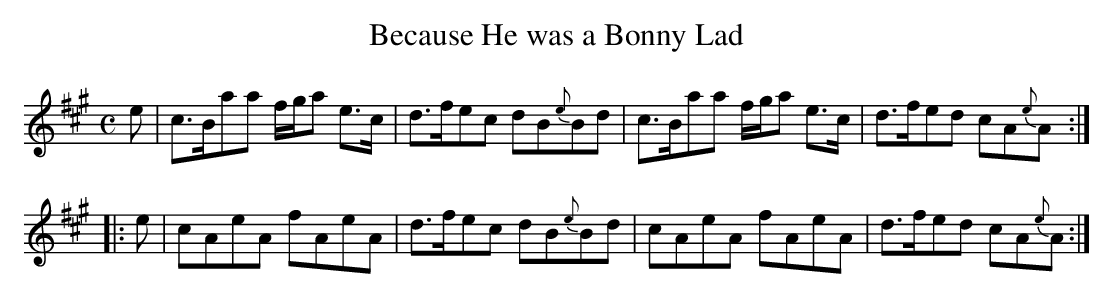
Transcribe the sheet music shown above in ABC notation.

X:1
T:Because He was a Bonny Lad
M:C
L:1/8
K:A
e|c>Baa f/g/a e>c|d>fec dB{e}Bd|c>Baa f/g/a e>c|d>fed cA{e}A:|
|:e|cAeA fAeA|d>fec dB{e}Bd|cAeA fAeA|d>fed cA{e}A:|]
